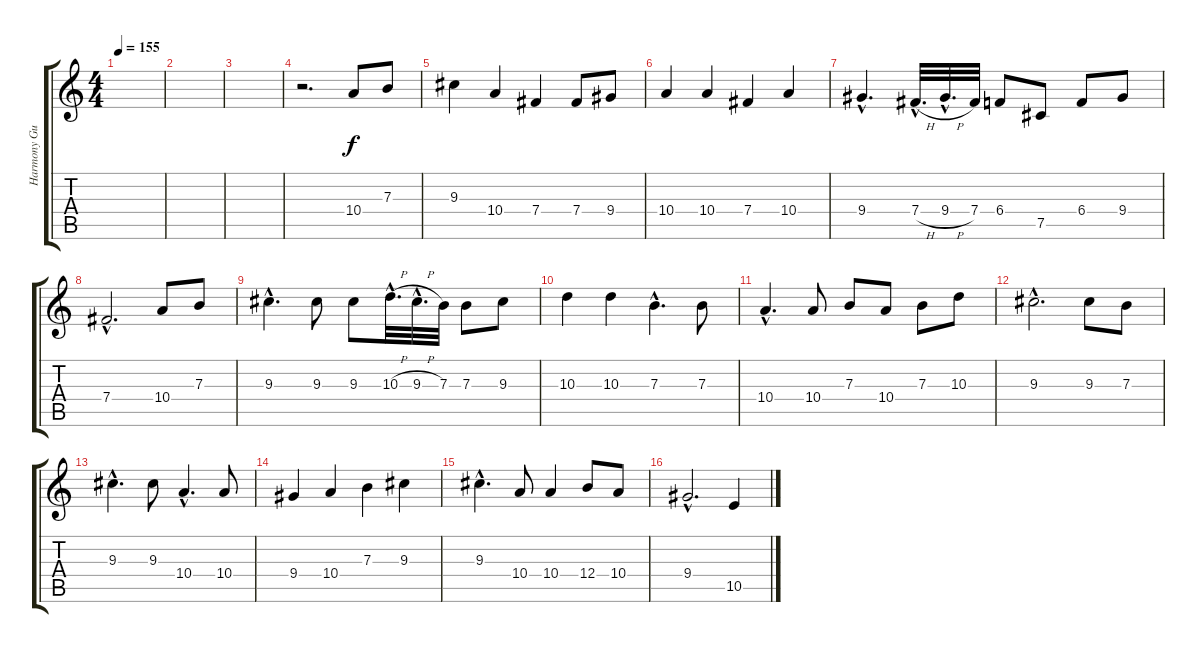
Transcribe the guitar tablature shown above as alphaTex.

\track ("Harmony Guitar" "Harmony Gu") {instrument acousticguitarsteel}
\staff {score tabs}
\tuning (Db4 Ab3 E3 B2 Gb2 Db2) {hide}
\ts (4 4)
\tempo 155
\clef g2
\ks c
|
|
|
r.2{d} 10.4.8 7.3.8 |
9.3.4 10.4.4 7.4.4 7.4.8 9.4.8 |
10.4.4 10.4.4 7.4.4 10.4.4 |
9.4{hac}.4{d} 7.4{h hac}.32{d} 9.4{h hac}.32{d} 7.4.32 6.4.8 7.5.8 6.4.8 9.4.8 |
7.4{hac}.2{d} 10.4.8 7.3.8 |
9.3{hac}.4{d} 9.3.8 9.3.8 10.3{h hac}.32{d} 9.3{h hac}.32{d} 7.3.32 7.3.8 9.3.8 |
10.3.4 10.3.4 7.3{hac}.4{d} 7.3.8 |
10.4{hac}.4{d} 10.4.8 7.3.8 10.4.8 7.3.8 10.3.8 |
9.3{hac}.2{d} 9.3.8 7.3.8 |
9.3{hac}.4{d} 9.3.8 10.4{hac}.4{d} 10.4.8 |
9.4.4 10.4.4 7.3.4 9.3.4 |
9.3{hac}.4{d} 10.4.8 10.4.4 12.4.8 10.4.8 |
9.4{hac}.2{d} 10.5.4
